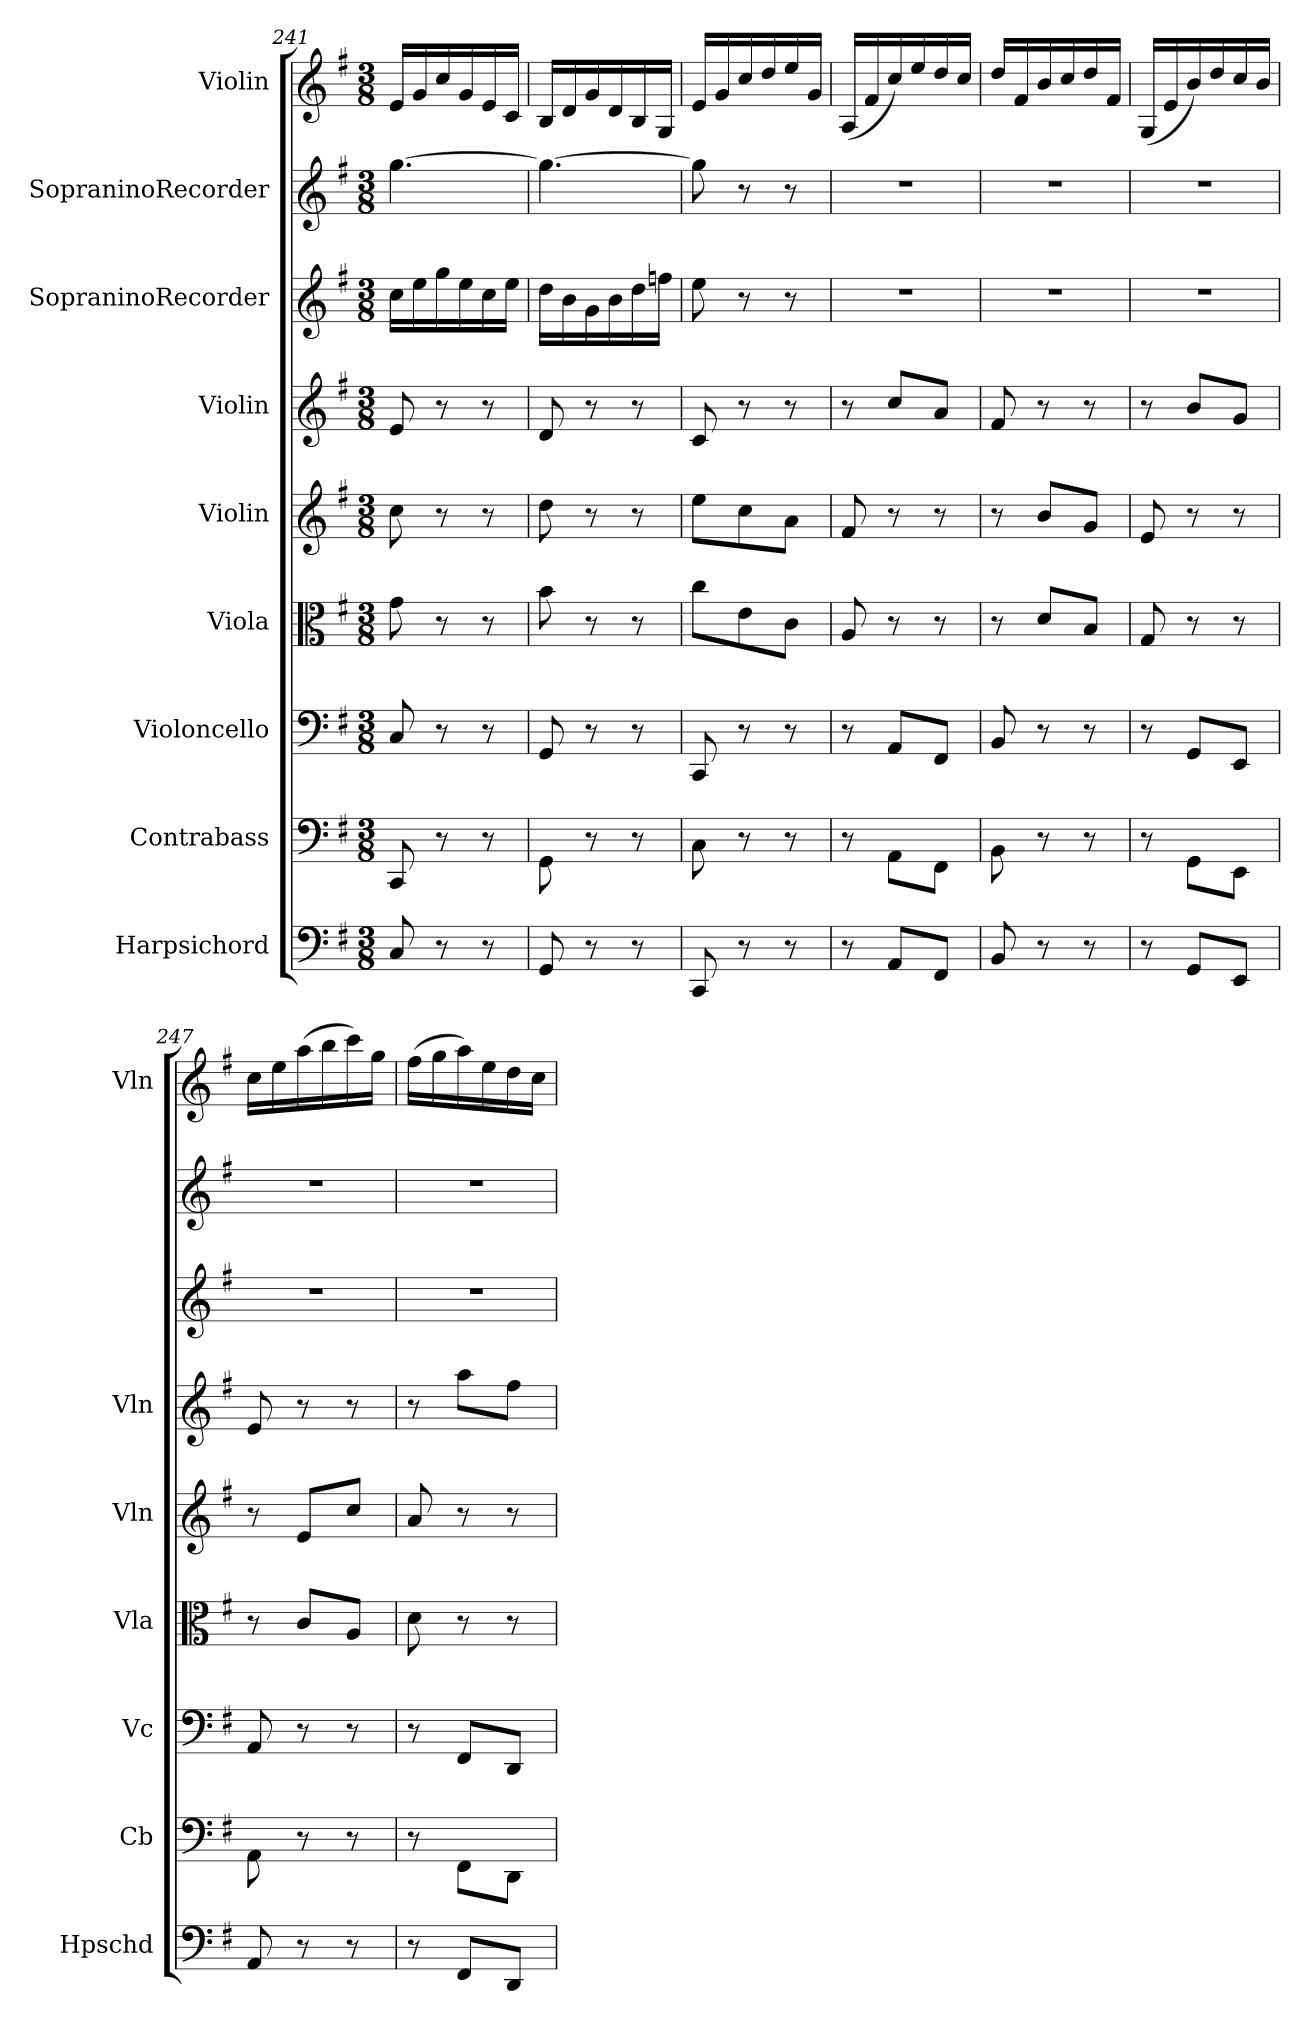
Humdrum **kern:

**kern	**kern	**kern	**kern	**kern	**kern	**kern	**kern	**kern
*part9	*part8	*part7	*part6	*part5	*part4	*part3	*part2	*part1
*staff9	*staff8	*staff7	*staff6	*staff5	*staff4	*staff3	*staff2	*staff1
*I"Harpsichord	*I"Contrabass	*I"Violoncello	*I"Viola	*I"Violin	*I"Violin	*I"SopraninoRecorder	*I"SopraninoRecorder	*I"Violin
*I'Hpschd	*I'Cb	*I'Vc	*I'Vla	*I'Vln	*I'Vln	*	*	*I'Vln
*clefF4	*clefF4	*clefF4	*clefC3	*clefG2	*clefG2	*clefG2	*clefG2	*clefG2
*k[f#]	*k[f#]	*k[f#]	*k[f#]	*k[f#]	*k[f#]	*k[f#]	*k[f#]	*k[f#]
*G:	*G:	*G:	*G:	*G:	*G:	*G:	*G:	*G:
*M3/8	*M3/8	*M3/8	*M3/8	*M3/8	*M3/8	*M3/8	*M3/8	*M3/8
=241	=241	=241	=241	=241	=241	=241	=241	=241
8C/	8CC/	8C/	8g\	8cc\	8e/	16cc\LL	[4.gg\	16e/LL
.	.	.	.	.	.	16ee\	.	16g/
8r	8r	8r	8r	8r	8r	16gg\	.	16cc/
.	.	.	.	.	.	16ee\	.	16g/
8r	8r	8r	8r	8r	8r	16cc\	.	16e/
.	.	.	.	.	.	16ee\JJ	.	16c/JJ
=242	=242	=242	=242	=242	=242	=242	=242	=242
8GG/	8GG\	8GG/	8b\	8dd\	8d/	16dd\LL	4.gg\_	16B/LL
.	.	.	.	.	.	16b\	.	16d/
8r	8r	8r	8r	8r	8r	16g\	.	16g/
.	.	.	.	.	.	16b\	.	16d/
8r	8r	8r	8r	8r	8r	16dd\	.	16B/
.	.	.	.	.	.	16ffn\JJ	.	16G/JJ
=243	=243	=243	=243	=243	=243	=243	=243	=243
8CC/	8C\	8CC/	8cc\L	8ee\L	8c/	8ee\	8gg\]	16e/LL
.	.	.	.	.	.	.	.	16g/
8r	8r	8r	8e\	8cc\	8r	8r	8r	16cc/
.	.	.	.	.	.	.	.	16dd/
8r	8r	8r	8c\J	8a\J	8r	8r	8r	16ee/
.	.	.	.	.	.	.	.	16g/JJ
=244	=244	=244	=244	=244	=244	=244	=244	=244
8r	8r	8r	8A/	8f#/	8r	4.r	4.r	(16A/LL
.	.	.	.	.	.	.	.	16f#/
8AA/L	8AA\L	8AA/L	8r	8r	8cc/L	.	.	16cc/)
.	.	.	.	.	.	.	.	16ee/
8FF#/J	8FF#\J	8FF#/J	8r	8r	8a/J	.	.	16dd/
.	.	.	.	.	.	.	.	16cc/JJ
=245	=245	=245	=245	=245	=245	=245	=245	=245
8BB/	8BB\	8BB/	8r	8r	8f#/	4.r	4.r	16dd/LL
.	.	.	.	.	.	.	.	16f#/
8r	8r	8r	8d/L	8b/L	8r	.	.	16b/
.	.	.	.	.	.	.	.	16cc/
8r	8r	8r	8B/J	8g/J	8r	.	.	16dd/
.	.	.	.	.	.	.	.	16f#/JJ
=246	=246	=246	=246	=246	=246	=246	=246	=246
8r	8r	8r	8G/	8e/	8r	4.r	4.r	(16G/LL
.	.	.	.	.	.	.	.	16e/
8GG/L	8GG\L	8GG/L	8r	8r	8b/L	.	.	16b/)
.	.	.	.	.	.	.	.	16dd/
8EE/J	8EE\J	8EE/J	8r	8r	8g/J	.	.	16cc/
.	.	.	.	.	.	.	.	16b/JJ
=247	=247	=247	=247	=247	=247	=247	=247	=247
8AA/	8AA\	8AA/	8r	8r	8e/	4.r	4.r	16cc\LL
.	.	.	.	.	.	.	.	16ee\
8r	8r	8r	8c/L	8e/L	8r	.	.	(16aa\
.	.	.	.	.	.	.	.	16bb\
8r	8r	8r	8A/J	8cc/J	8r	.	.	16ccc\)
.	.	.	.	.	.	.	.	16gg\JJ
=248	=248	=248	=248	=248	=248	=248	=248	=248
8r	8r	8r	8d\	8a/	8r	4.r	4.r	(16ff#\LL
.	.	.	.	.	.	.	.	16gg\
8FF#/L	8FF#\L	8FF#/L	8r	8r	8aa\L	.	.	16aa\)
.	.	.	.	.	.	.	.	16ee\
8DD/J	8DD\J	8DD/J	8r	8r	8ff#\J	.	.	16dd\
.	.	.	.	.	.	.	.	16cc\JJ
=	=	=	=	=	=	=	=	=
*-	*-	*-	*-	*-	*-	*-	*-	*-
